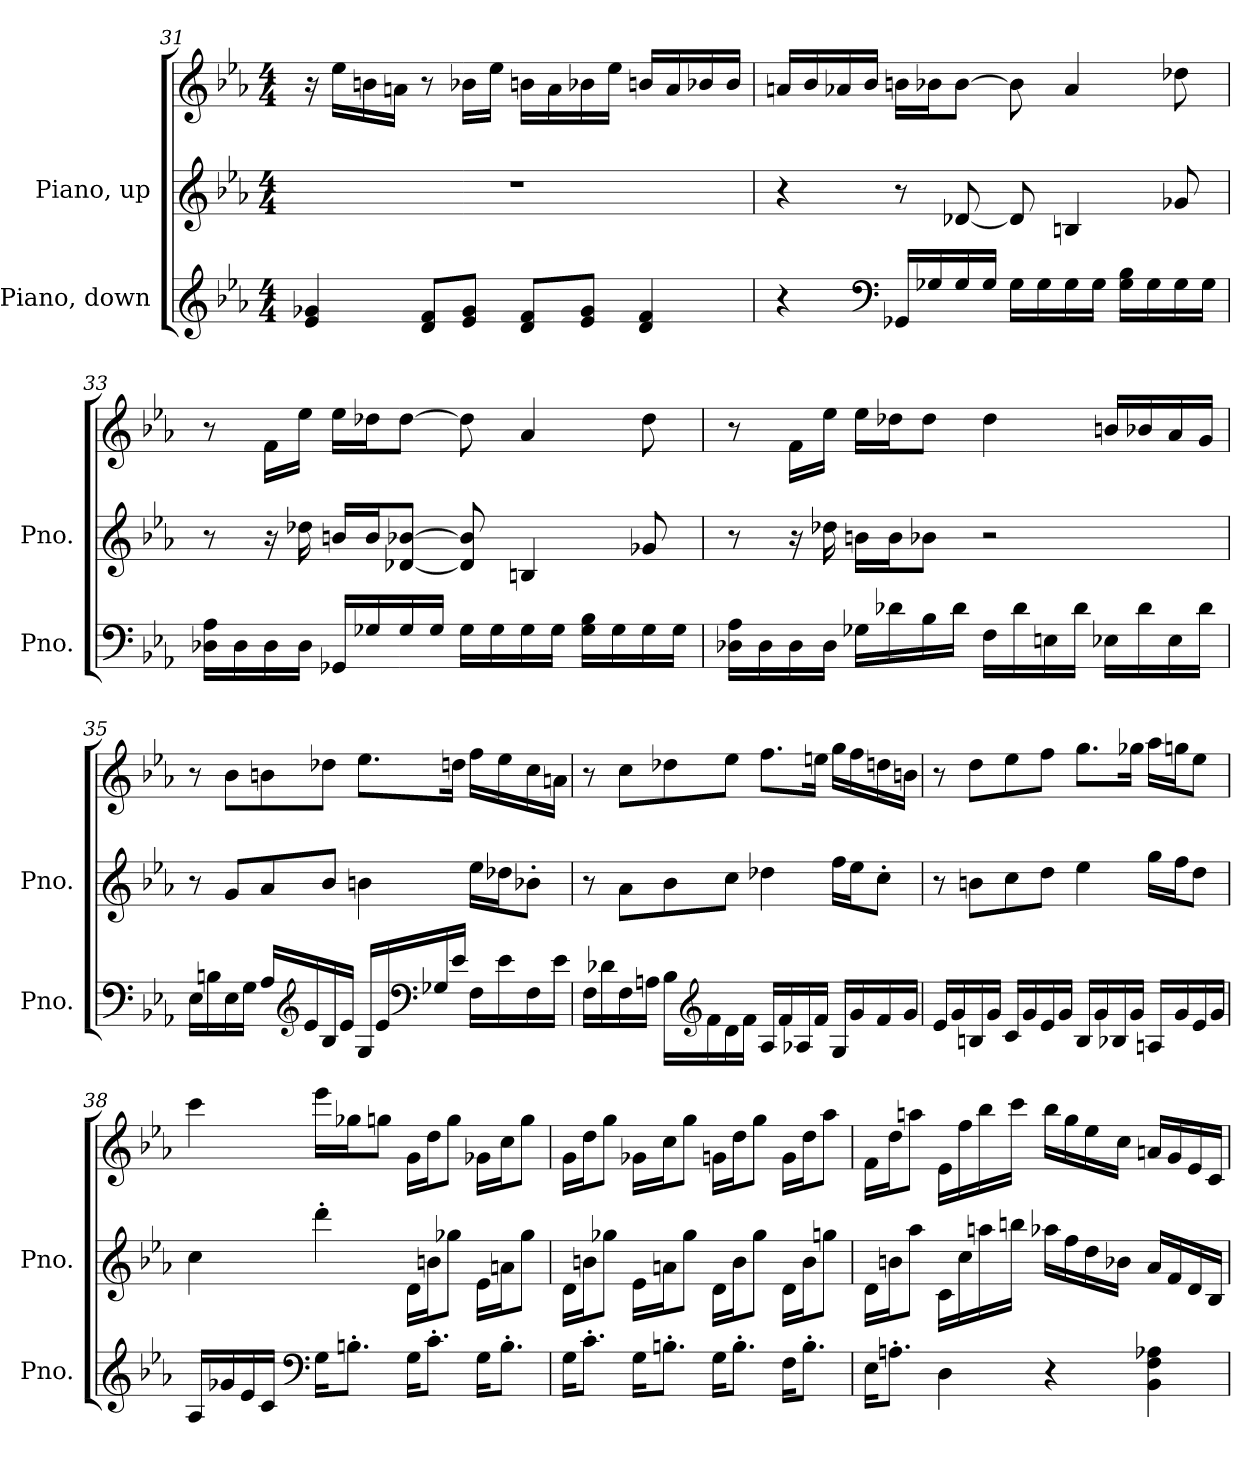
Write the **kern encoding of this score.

**kern	**kern	**kern
*part2	*part1	*part1
*staff3	*staff2	*staff1
*I"Piano, down	*I"Piano, up	*
*I'Pno.	*I'Pno.	*
!!LO:LB:g=z
*clefG2	*clefG2	*clefG2
*k[b-e-a-]	*k[b-e-a-]	*k[b-e-a-]
*M4/4	*M4/4	*M4/4
=31	=31	=31
4e-/ 4g-X/	1r	16r
.	.	16ee-\LL
.	.	16bn\
.	.	16an\JJ
8d/ 8f/L	.	8r
8e-/ 8g-/J	.	16b-X\LL
.	.	16ee-\JJ
8d/ 8f/L	.	16bn\LL
.	.	16a\
8e-/ 8g-/J	.	16b-X\
.	.	16ee-\JJ
4d/ 4f/	.	16bn/LL
.	.	16a/
.	.	16b-X/
.	.	16b-/JJ
=32	=32	=32
4r	4r	16an/LL
.	.	16b-/
.	.	16a-X/
.	.	16b-/JJ
*clefF4	*	*
16GG-X/LL	8r	16bn\LL
16G-X/	.	16b-X\J
16G-/	[8d-X/	[8b-\J
16G-/JJ	.	.
16G-\LL	8d-/]	8b-\]
16G-\	.	.
16G-\	4Bn/	4a-/
16G-\JJ	.	.
16G-\ 16B-\LL	.	.
16G-\	.	.
16G-\	8g-X/	8dd-X\
16G-\JJ	.	.
!!LO:PB:g=z
=33	=33	=33
16D-X\ 16A-\LL	8r	8r
16D-\	.	.
16D-\	16r	16f\LL
16D-\JJ	16dd-X\	16ee-\JJ
16GG-X/LL	16bn/LL	16ee-\LL
16G-X/	16b/J	16dd-X\J
16G-/	[8d-X/ [8b-X/J	[8dd-\J
16G-/JJ	.	.
16G-\LL	8d-/] 8b-/]	8dd-\]
16G-\	.	.
16G-\	4Bn/	4a-/
16G-\JJ	.	.
16G-\ 16B-\LL	.	.
16G-\	.	.
16G-\	8g-X/	8dd-\
16G-\JJ	.	.
=34	=34	=34
16D-X\ 16A-\LL	8r	8r
16D-\	.	.
16D-\	16r	16f\LL
16D-\JJ	16dd-X\	16ee-\JJ
16G-X\LL	16bn\LL	16ee-\LL
16d-X\	16b\J	16dd-X\J
16B-\	8b-X\J	8dd-\J
16d-\JJ	.	.
16F\LL	2r	4dd-\
16d-\	.	.
16En\	.	.
16d-\JJ	.	.
16E-X\LL	.	16bn/LL
16d-\	.	16b-X/
16E-\	.	16a-/
16d-\JJ	.	16g/JJ
!!LO:LB:g=z
=35	=35	=35
16E-\LL	8r	8r
16Bn\	.	.
16E-\	8g/L	8b-\L
16G\JJ	.	.
16A-/LL	8a-/	8bn\
*clefG2	*	*
16e-/	.	.
16B/	8b-/J	8dd-X\J
16e-/JJ	.	.
16G/LL	4bn\	8.ee-\L
16e-/	.	.
*clefF4	*	*
16G-X/	.	.
16e-/JJ	.	16ddn\Jk
16F\LL	16ee-\LL	16ff\LL
16e-\	16dd-X\J	16ee-\
16F\	8b-X'\J	16cc\
16e-\JJ	.	16an\JJ
!!LO:LB:g=z
=36	=36	=36
16F\LL	8r	8r
16d-X\	.	.
16F\	8a-\L	8cc\L
16An\JJ	.	.
16B-\LL	8b-\	8dd-X\
*clefG2	*	*
16f\	.	.
16d-\	8cc\J	8ee-\J
16f\JJ	.	.
16A/LL	4dd-X\	8.ff\L
16f/	.	.
16A-X/	.	.
16f/JJ	.	16een\Jk
16G/LL	16ff\LL	16gg\LL
16g/	16ee-\J	16ff\
16f/	8cc'\J	16ddn\
16g/JJ	.	16bn\JJ
=37	=37	=37
16e-/LL	8r	8r
16g/	.	.
16Bn/	8bn\L	8dd\L
16g/JJ	.	.
16c/LL	8cc\	8ee-\
16g/	.	.
16e-/	8dd\J	8ff\J
16g/JJ	.	.
16B/LL	4ee-\	8.gg\L
16g/	.	.
16B-X/	.	.
16g/JJ	.	16gg-X\Jk
16An/LL	16gg\LL	16aa-\LL
16g/	16ff\J	16ggn\J
16e-/	8dd\J	8ee-\J
16g/JJ	.	.
!!LO:LB:g=z
=38	=38	=38
16A-/LL	4cc\	4ccc\
16g-X/	.	.
16e-/	.	.
16c/JJ	.	.
*clefF4	*	*
16G\KL	4ddd'\	16eee-\LL
8.Bn'\J	.	16gg-X\J
.	.	8ggn\J
16G\KL	16d\LL	16g\LL
8.c'\J	16bn\J	16dd\J
.	8gg-X\J	8gg\J
16G\KL	16e-\LL	16g-X\LL
8.B'\J	16an\J	16cc\J
.	8gg-\J	8gg\J
=39	=39	=39
16G\KL	16d\LL	16g\LL
8.c'\J	16bn\J	16dd\J
.	8gg-X\J	8gg\J
16G\KL	16e-\LL	16g-X\LL
8.Bn'\J	16an\J	16cc\J
.	8gg-\J	8gg\J
16G\KL	16d\LL	16gn\LL
8.B'\J	16b\J	16dd\J
.	8gg-\J	8gg\J
16F\KL	16d\LL	16g\LL
8.B'\J	16b\J	16dd\J
.	8ggn\J	8aa-\J
!!LO:PB:g=z
=40	=40	=40
16E-\KL	16d\LL	16f\LL
8.An'\J	16bn\J	16dd\J
.	8aa-\J	8aan\J
4D\	16c\LL	16e-\LL
.	16cc\	16ff\
.	16aan\	16bb-\
.	16bbn\JJ	16ccc\JJ
4r	16aa-X\LL	16bb-\LL
.	16ff\	16gg\
.	16dd\	16ee-\
.	16b-X\JJ	16cc\JJ
4BB-\ 4F\ 4A-X\	16a-/LL	16an/LL
.	16f/	16g/
.	16d/	16e-/
.	16B-/JJ	16c/JJ
=	=	=
*-	*-	*-
